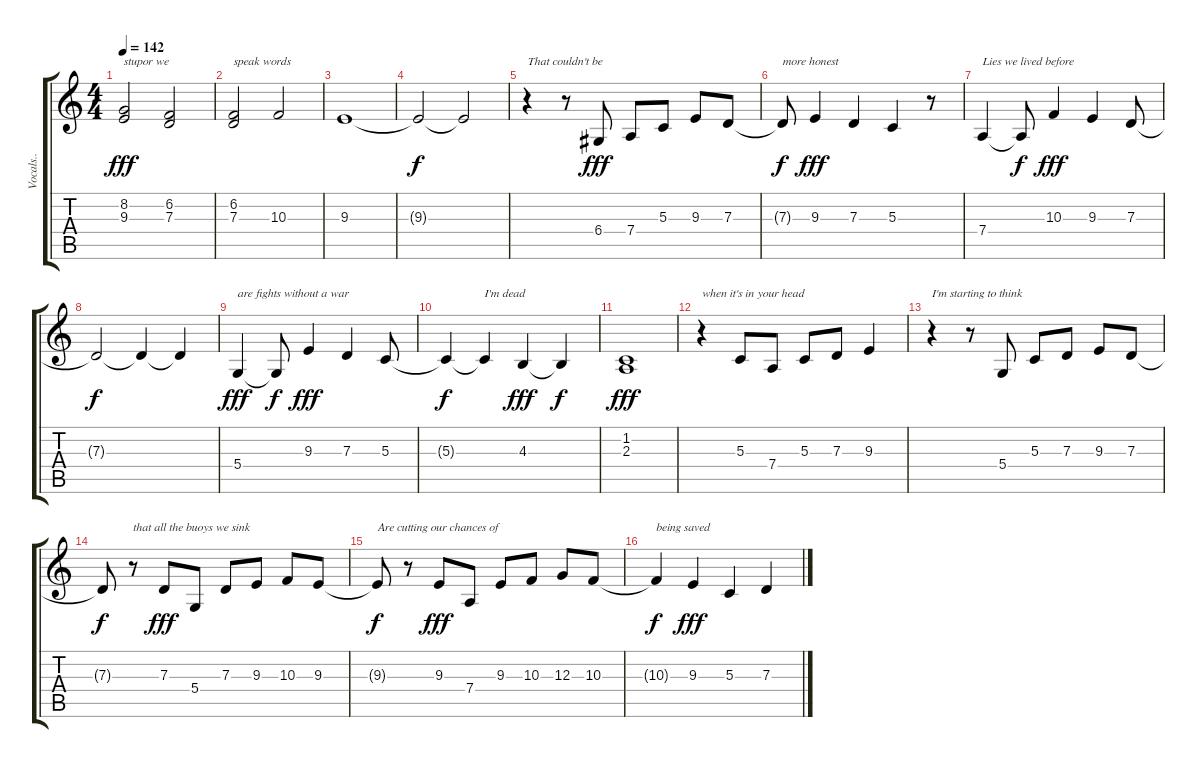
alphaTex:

\track ("Vocals.." "Vocals..") {instrument altosax}
\staff {score tabs}
\tuning (E4 B3 G3 D3 A2 E2) {hide}
\ts (4 4)
\tempo 142
\clef g2
\ks c
(8.2 9.3).2{txt "stupor we " dy fff} (6.2 7.3).2 |
(6.2 7.3).2{txt "speak words "} 10.3.2 |
9.3.1 |
9.3{t}.2{dy f} 9.3{t}.2{volume 0} |
r.4{txt "That couldn't be"} r.8 6.4.8{dy fff volume 16} 7.4.8 5.3.8 9.3.8 7.3.8 |
7.3{t}.8{txt "more honest " dy f} 9.3.4{dy fff} 7.3.4 5.3.4 r.8 |
7.4.4{txt "Lies we lived before "} 7.4{t}.8{dy f} 10.3.4{dy fff} 9.3.4 7.3.8 |
7.3{t}.2{dy f volume 0} 7.3{t}.4 7.3{t}.4 |
5.4.4{txt "are fights without a war " dy fff volume 16} 5.4{t}.8{dy f} 9.3.4{dy fff} 7.3.4 5.3.8 |
5.3{t}.4{dy f} 5.3{t}.4{txt "I'm dead "} 4.3.4{dy fff} 4.3{t}.4{dy f} |
(1.2 2.3).1{dy fff} |
r.4{txt "when it's in your head "} 5.3.8 7.4.8 5.3.8 7.3.8 9.3.4 |
r.4{txt "I'm starting to think "} r.8 5.4.8 5.3.8 7.3.8 9.3.8 7.3.8 |
7.3{t}.8{dy f} r.8{txt "that all the buoys we sink "} 7.3.8{dy fff} 5.4.8 7.3.8 9.3.8 10.3.8 9.3.8 |
9.3{t}.8{txt "Are cutting our chances of " dy f} r.8 9.3.8{dy fff} 7.4.8 9.3.8 10.3.8 12.3.8 10.3.8 |
10.3{t}.4{txt "being saved " dy f} 9.3.4{dy fff} 5.3.4 7.3.4
